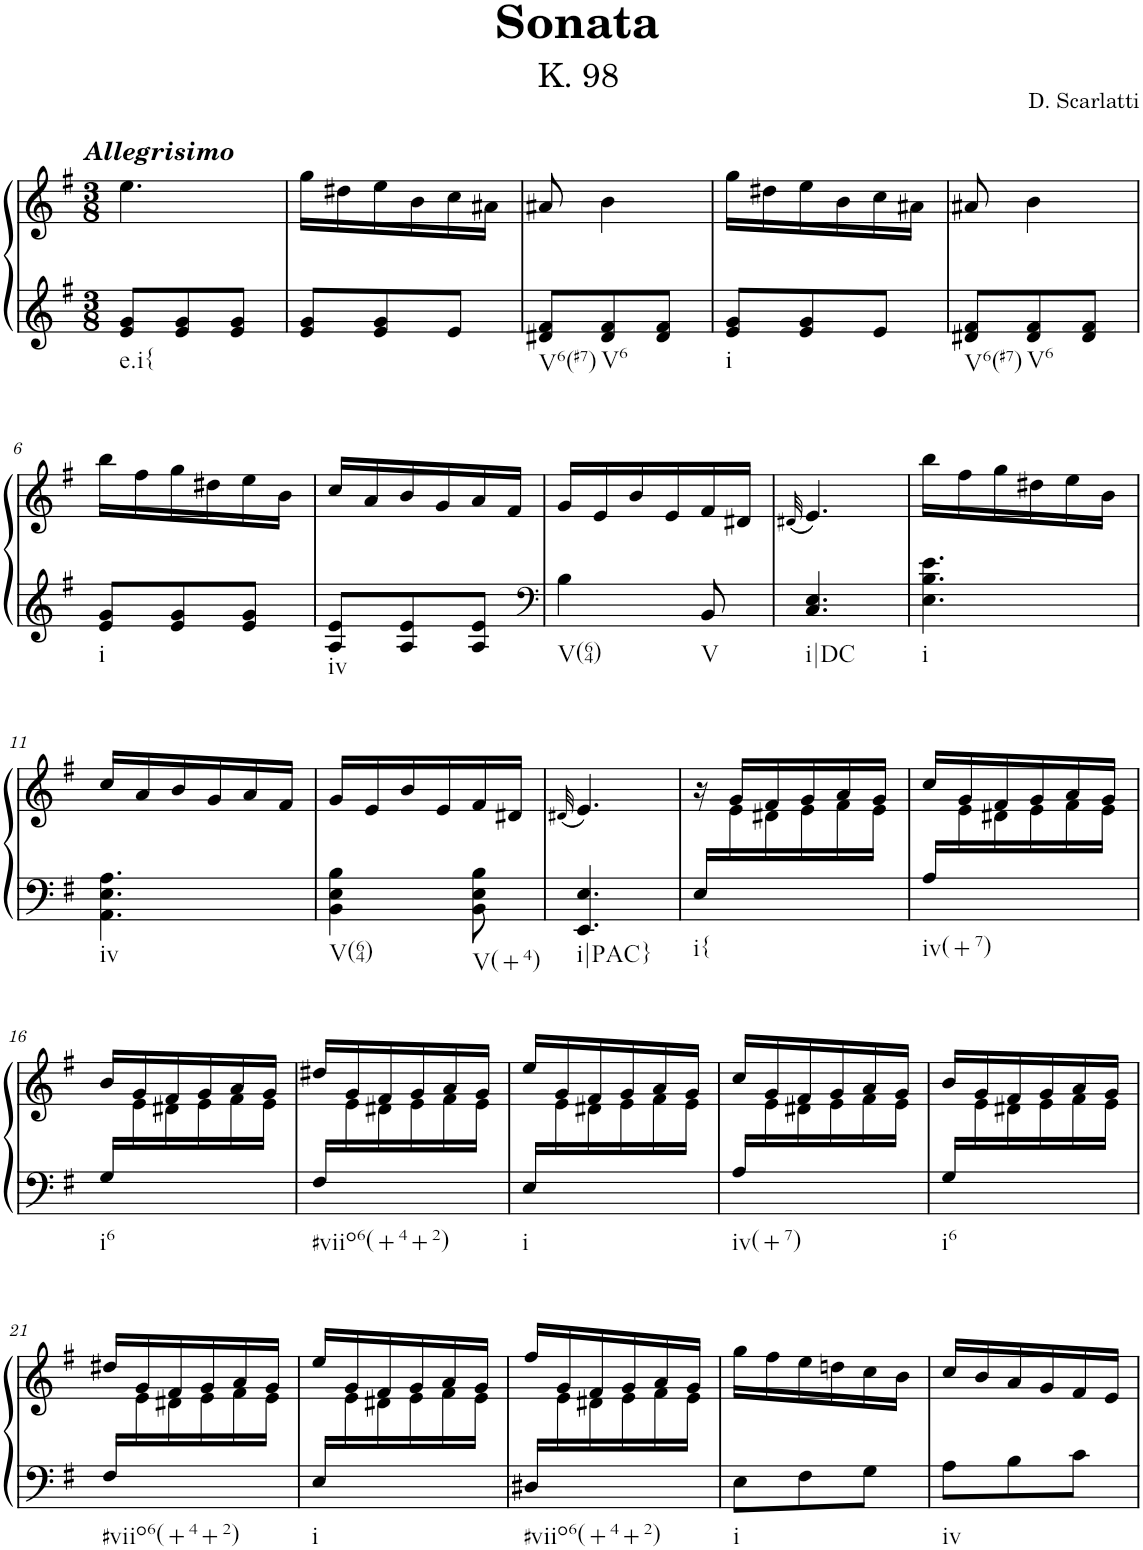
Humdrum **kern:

**kern	**kern
*part1	*part1
*staff2	*staff1
*I"Clavicémbalo	*
*I'Clavm.	*
*clefG2	*clefG2
*k[f#]	*k[f#]
*M3/8	*M3/8
=1	=1
!	!LO:TX:a:Bi:t=Allegrisimo
!LO:TX:b:t=e.i{	!
8e/ 8g/L	4.ee\
8e/ 8g/	.
8e/ 8g/J	.
=2	=2
8e/ 8g/L	16gg\LL
.	16dd#X\
8e/ 8g/	16ee\
.	16b\
8e/J	16cc\
.	16a#X\JJ
=3	=3
!LO:TX:b:t=V6(#7)	!
8d#X/ 8f#/L	8a#X/
!LO:TX:b:t=V6	!
8d#/ 8f#/	4b\
8d#/ 8f#/J	.
=4	=4
!LO:TX:b:t=i	!
8e/ 8g/L	16gg\LL
.	16dd#X\
8e/ 8g/	16ee\
.	16b\
8e/J	16cc\
.	16a#X\JJ
=5	=5
!LO:TX:b:t=V6(#7)	!
8d#X/ 8f#/L	8a#X/
!LO:TX:b:t=V6	!
8d#/ 8f#/	4b\
8d#/ 8f#/J	.
!!LO:LB:g=z
=6	=6
!LO:TX:b:t=i	!
8e/ 8g/L	16bb\LL
.	16ff#\
8e/ 8g/	16gg\
.	16dd#X\
8e/ 8g/J	16ee\
.	16b\JJ
=7	=7
!LO:TX:b:t=iv	!
8A/ 8e/L	16cc/LL
.	16a/
8A/ 8e/	16b/
.	16g/
8A/ 8e/J	16a/
.	16f#/JJ
=8	=8
*clefF4	*
!LO:TX:b:t=V(64)	!
4B\	16g/LL
.	16e/
.	16b/
.	16e/
!LO:TX:b:t=V	!
8BB/	16f#/
.	16d#X/JJ
=9	=9
.	(32qd#X/
!LO:TX:b:t=i|DC	!
4.C/ 4.E/	4.e/)
=10	=10
!LO:TX:b:t=i	!
4.E\ 4.B\ 4.e\	16bb\LL
.	16ff#\
.	16gg\
.	16dd#X\
.	16ee\
.	16b\JJ
!!LO:LB:g=z
=11	=11
!LO:TX:b:t=iv	!
4.AA\ 4.E\ 4.A\	16cc/LL
.	16a/
.	16b/
.	16g/
.	16a/
.	16f#/JJ
=12	=12
!LO:TX:b:t=V(64)	!
4BB\ 4E\ 4B\	16g/LL
.	16e/
.	16b/
.	16e/
!LO:TX:b:t=V(+4)	!
8BB\ 8E\ 8B\	16f#/
.	16d#X/JJ
=13	=13
.	(32qd#X/
!LO:TX:b:t=i|PAC}	!
4.EE/ 4.E/	4.e/)
=14	=14
*	*^
!LO:TX:b:t=i{	!	!
16E/LL	16r	16ryy
4ryy	16g/LL	16e\
.	16f#/	16d#X\
.	16g/	16e\
.	16a/	16f#\
16ryy	16g/JJ	16e\JJ
=15	=15	=15
!LO:TX:b:t=iv(+7)	!	!
16A/LL	16cc/LL	16ryy
4ryy	16g/	16e\
.	16f#/	16d#X\
.	16g/	16e\
.	16a/	16f#\
16ryy	16g/JJ	16e\JJ
!!LO:LB:g=z	!!
=16	=16	=16
!LO:TX:b:t=i6	!	!
16G/LL	16b/LL	16ryy
4ryy	16g/	16e\
.	16f#/	16d#X\
.	16g/	16e\
.	16a/	16f#\
16ryy	16g/JJ	16e\JJ
=17	=17	=17
!LO:TX:b:t=#viio6(+4+2)	!	!
16F#/LL	16dd#X/LL	16ryy
4ryy	16g/	16e\
.	16f#/	16d#X\
.	16g/	16e\
.	16a/	16f#\
16ryy	16g/JJ	16e\JJ
=18	=18	=18
!LO:TX:b:t=i	!	!
16E/LL	16ee/LL	16ryy
4ryy	16g/	16e\
.	16f#/	16d#X\
.	16g/	16e\
.	16a/	16f#\
16ryy	16g/JJ	16e\JJ
=19	=19	=19
!LO:TX:b:t=iv(+7)	!	!
16A/LL	16cc/LL	16ryy
4ryy	16g/	16e\
.	16f#/	16d#X\
.	16g/	16e\
.	16a/	16f#\
16ryy	16g/JJ	16e\JJ
=20	=20	=20
!LO:TX:b:t=i6	!	!
16G/LL	16b/LL	16ryy
4ryy	16g/	16e\
.	16f#/	16d#X\
.	16g/	16e\
.	16a/	16f#\
16ryy	16g/JJ	16e\JJ
!!LO:LB:g=z	!!
=21	=21	=21
!LO:TX:b:t=#viio6(+4+2)	!	!
16F#/LL	16dd#X/LL	16ryy
4ryy	16g/	16e\
.	16f#/	16d#X\
.	16g/	16e\
.	16a/	16f#\
16ryy	16g/JJ	16e\JJ
=22	=22	=22
!LO:TX:b:t=i	!	!
16E/LL	16ee/LL	16ryy
4ryy	16g/	16e\
.	16f#/	16d#X\
.	16g/	16e\
.	16a/	16f#\
16ryy	16g/JJ	16e\JJ
=23	=23	=23
!LO:TX:b:t=#viio6(+4+2)	!	!
16D#X/LL	16ff#/LL	16ryy
4ryy	16g/	16e\
.	16f#/	16d#X\
.	16g/	16e\
.	16a/	16f#\
16ryy	16g/JJ	16e\JJ
=24	=24	=24
!LO:TX:b:t=i	!	!
*	*v	*v
8E\L	16gg\LL
.	16ff#\
8F#\	16ee\
.	16ddn\
8G\J	16cc\
.	16b\JJ
=25	=25
!LO:TX:b:t=iv	!
8A\L	16cc/LL
.	16b/
8B\	16a/
.	16g/
8c\J	16f#/
.	16e/JJ
=	=
*-	*-
